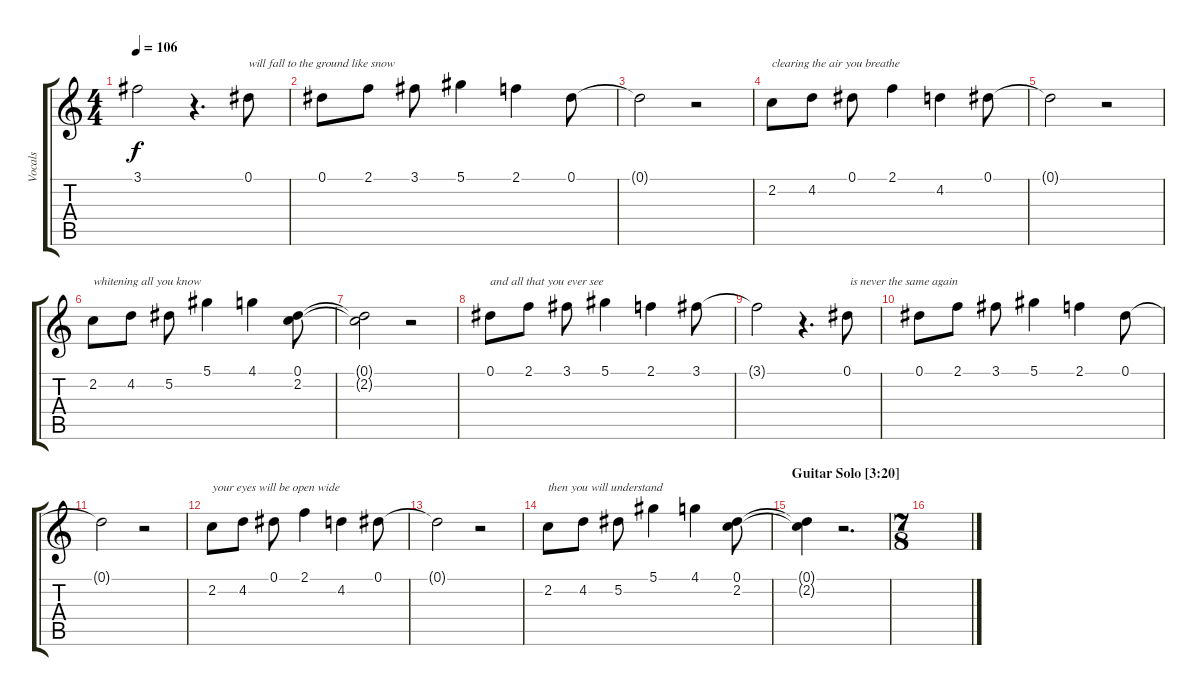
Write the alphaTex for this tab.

\track ("Vocals" "Vocals") {instrument fretlessbass}
\staff {score tabs}
\tuning (Eb4 Bb3 Gb3 Db3 Ab2 Eb2) {hide}
\ts (4 4)
\tempo 106
\clef g2
\ks c
3.1{t}.2{dy f} r.4{d} 0.1.8{txt "will fall to the ground like snow"} |
0.1.8 2.1.8 3.1.8 5.1.4 2.1.4 0.1.8 |
\section ("" "")
0.1{t}.2 r.2 |
2.2.8{txt "clearing the air you breathe "} 4.2.8 0.1.8 2.1.4 4.2.4 0.1.8 |
0.1{t}.2 r.2 |
2.2.8{txt "whitening all you know"} 4.2.8 5.2.8 5.1.4 4.1.4 (0.1 2.2).8 |
\section ("" "")
(0.1{t} 2.2{t}).2 r.2 |
0.1.8{txt "and all that you ever see "} 2.1.8 3.1.8 5.1.4 2.1.4 3.1.8 |
3.1{t}.2 r.4{d} 0.1.8{txt " is never the same again"} |
0.1.8 2.1.8 3.1.8 5.1.4 2.1.4 0.1.8 |
\section ("" "")
0.1{t}.2 r.2 |
2.2.8{txt "your eyes will be open wide "} 4.2.8 0.1.8 2.1.4 4.2.4 0.1.8 |
0.1{t}.2 r.2 |
2.2.8{txt "then you will understand"} 4.2.8 5.2.8 5.1.4 4.1.4 (0.1 2.2).8 |
\section ("" "Guitar Solo [3:20]")
(0.1{t} 2.2{t}).4 r.2{d} |
\ts (7 8)
